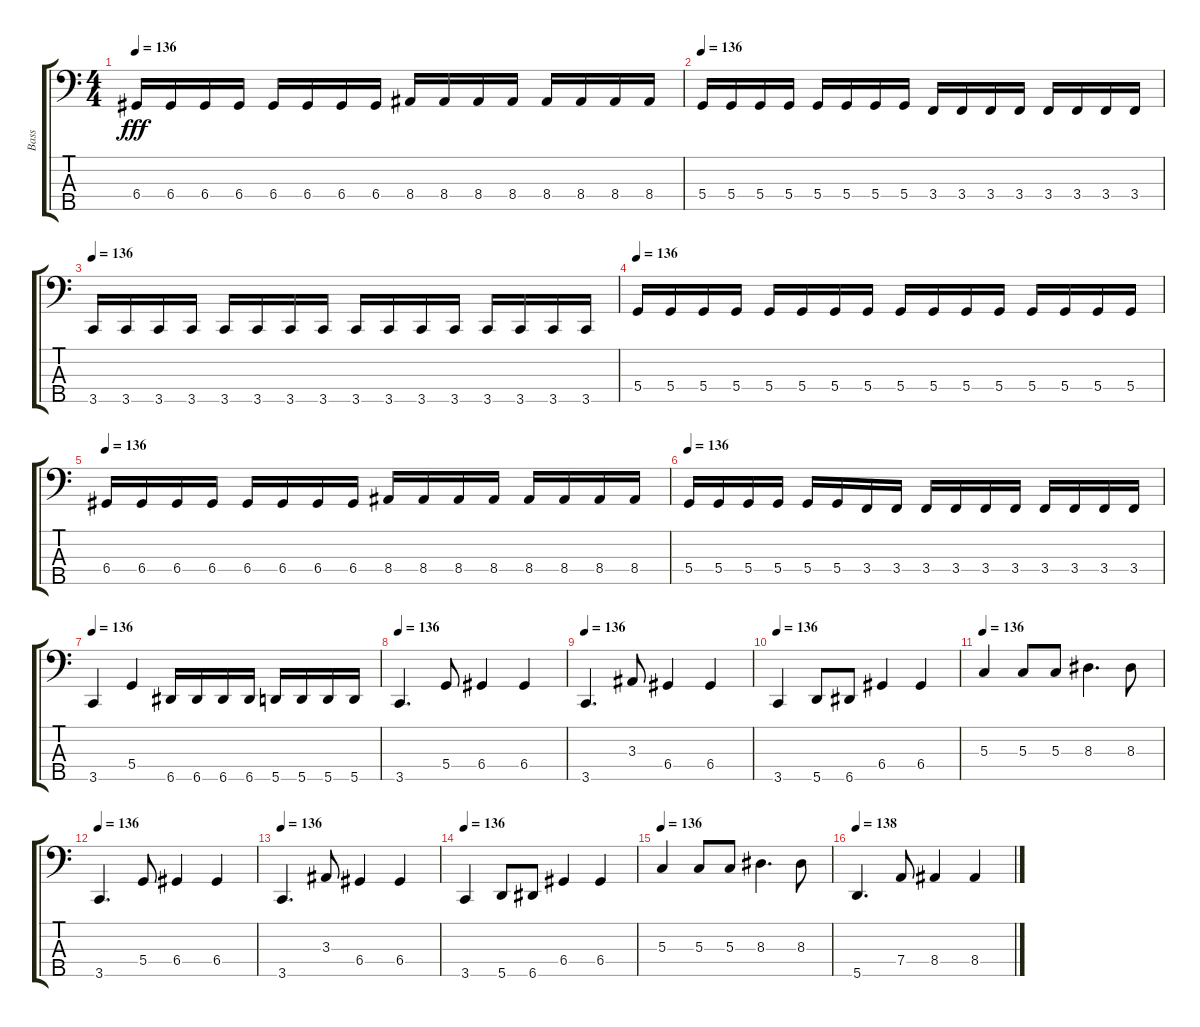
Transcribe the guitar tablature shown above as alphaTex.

\track ("Bass" "Bass") {instrument electricbassfinger}
\staff {score tabs}
\tuning (F2 C2 G1 D1 A0) {hide}
\ts (4 4)
\tempo 136
\clef f4
\ks c
6.4.16{dy fff} 6.4.16 6.4.16 6.4.16 6.4.16 6.4.16 6.4.16 6.4.16 8.4.16 8.4.16 8.4.16 8.4.16 8.4.16 8.4.16 8.4.16 8.4.16 |
\tempo 136
5.4.16 5.4.16 5.4.16 5.4.16 5.4.16 5.4.16 5.4.16 5.4.16 3.4.16 3.4.16 3.4.16 3.4.16 3.4.16 3.4.16 3.4.16 3.4.16 |
\tempo 136
3.5.16 3.5.16 3.5.16 3.5.16 3.5.16 3.5.16 3.5.16 3.5.16 3.5.16 3.5.16 3.5.16 3.5.16 3.5.16 3.5.16 3.5.16 3.5.16 |
\tempo 136
5.4.16 5.4.16 5.4.16 5.4.16 5.4.16 5.4.16 5.4.16 5.4.16 5.4.16 5.4.16 5.4.16 5.4.16 5.4.16 5.4.16 5.4.16 5.4.16 |
\tempo 136
6.4.16 6.4.16 6.4.16 6.4.16 6.4.16 6.4.16 6.4.16 6.4.16 8.4.16 8.4.16 8.4.16 8.4.16 8.4.16 8.4.16 8.4.16 8.4.16 |
\tempo 136
5.4.16 5.4.16 5.4.16 5.4.16 5.4.16 5.4.16 3.4.16 3.4.16 3.4.16 3.4.16 3.4.16 3.4.16 3.4.16 3.4.16 3.4.16 3.4.16 |
\tempo 136
3.5.4 5.4.4 6.5.16 6.5.16 6.5.16 6.5.16 5.5.16 5.5.16 5.5.16 5.5.16 |
\tempo 136
3.5.4{d} 5.4.8 6.4.4 6.4.4 |
\tempo 136
3.5.4{d} 3.3.8 6.4.4 6.4.4 |
\tempo 136
3.5.4 5.5.8 6.5.8 6.4.4 6.4.4 |
\tempo 136
5.3.4 5.3.8 5.3.8 8.3.4{d} 8.3.8 |
\tempo 136
3.5.4{d} 5.4.8 6.4.4 6.4.4 |
\tempo 136
3.5.4{d} 3.3.8 6.4.4 6.4.4 |
\tempo 136
3.5.4 5.5.8 6.5.8 6.4.4 6.4.4 |
\tempo 136
5.3.4 5.3.8 5.3.8 8.3.4{d} 8.3.8 |
\tempo 138
5.5.4{d} 7.4.8 8.4.4 8.4.4
